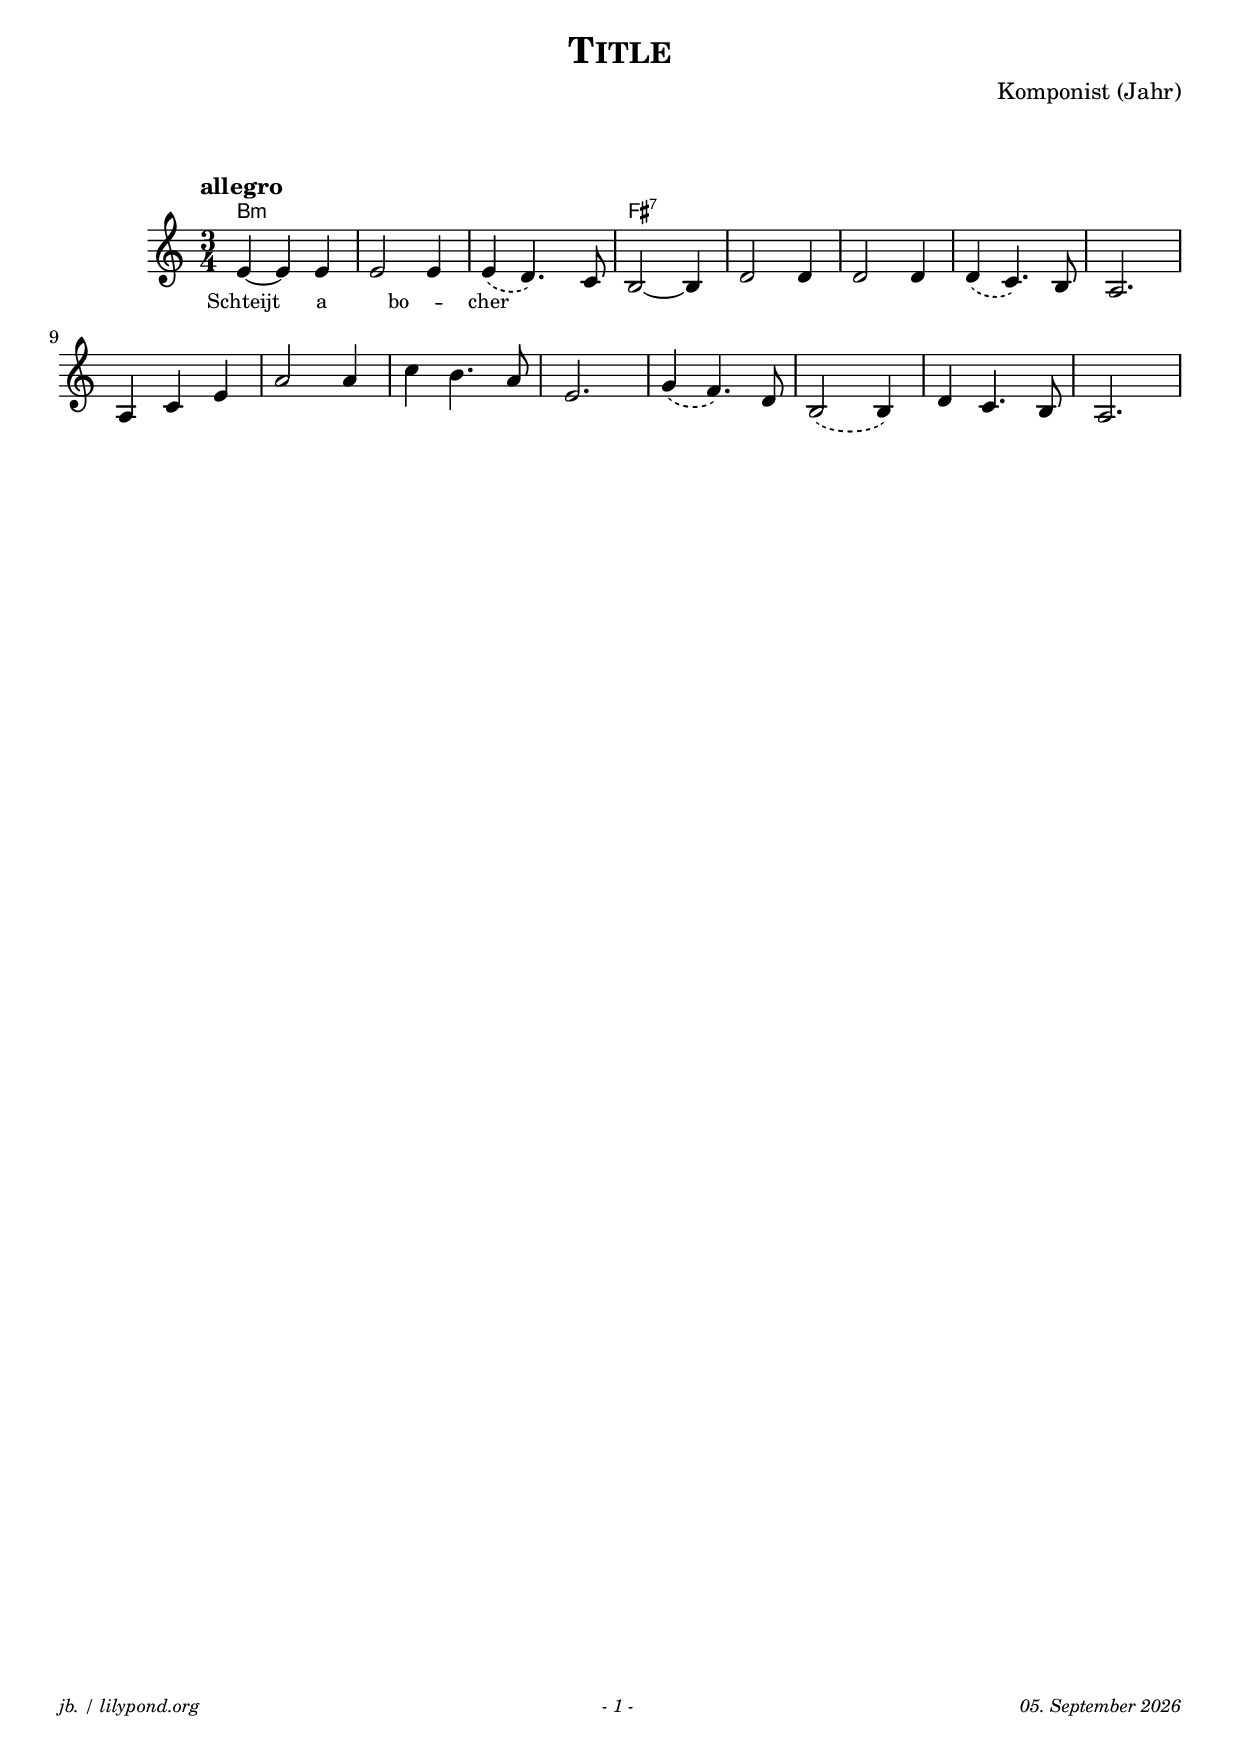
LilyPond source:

% tepmlate for a three parts Staff with lyrices and a repeat in it
\version "2.20.0"


piecename_footerline = "Title for display in footer"
\include "../_common/footers.ily"
\footer_common_with_pagenum 

\header {
  title = \markup \caps  {"Title"}
  composer = "Komponist (Jahr)"
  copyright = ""
  arranger = " "
  }

\markup \vspace #1 % space between header and score

% -- music and text ------------------------------------------------
global = {
  \key a \minor
  \time 3/4
}

voice_vocal = \fixed c' { 
  \slurDashed 
  e4~ e e e2 e4 e (d4.) c8 b,2~ b,4 d2 d4 d2 d4 d (c4.) b,8 a,2.
  a,4 c e a2 a4 c' b4. a8 e2. g4 (f4.) d8 b,2 (b,4) d c4. b,8 a,2. 
}

voice_chords = \chordmode {
  b2.:m s2.*2 fis2.:7
}
stanza_one = \lyricmode 
  {\set fontSize = #-2 
   Schteijt2 a bo -- cher } 


% -- container ---------------------------------------------
\score {
  <<
    
    \new ChordNames {
      \override ChordName.font-size = #-1
      \voice_chords
    }
    
  \new Staff 
    {
     \tempo "allegro"
     \global
     \voice_vocal
    }
   
  \new Lyrics 
    \stanza_one
  >>
  
  \layout { }
  \midi { \tempo 4=140 }
}